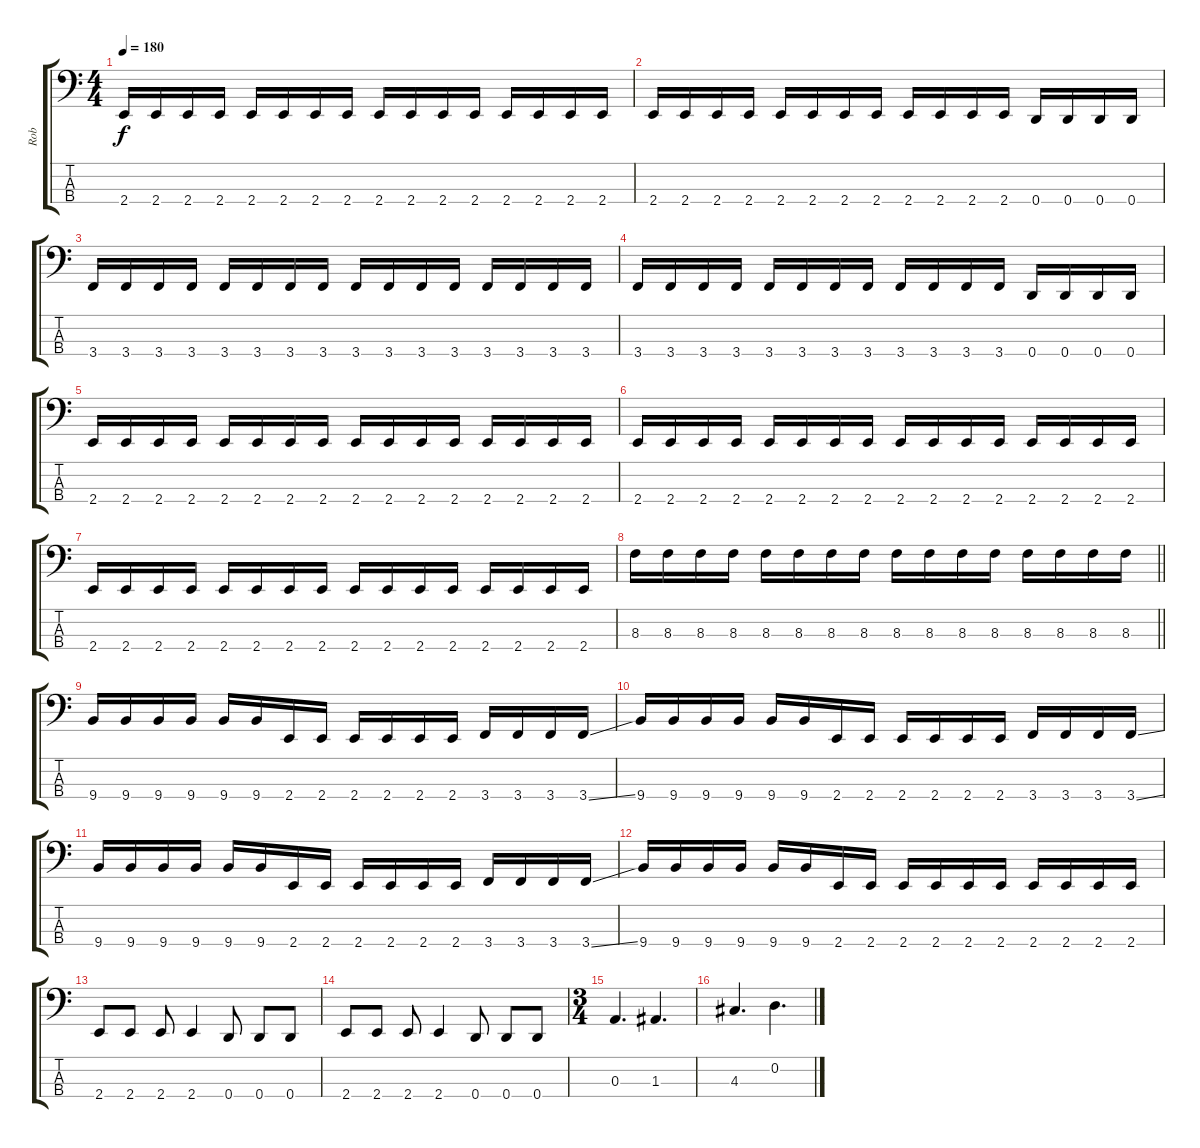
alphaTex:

\track ("Rob" "Rob") {instrument electricbasspick}
\staff {score tabs}
\tuning (G2 D2 A1 D1) {hide}
\ts (4 4)
\tempo 180
\clef f4
\ks c
2.4.16{dy f} 2.4.16 2.4.16 2.4.16 2.4.16 2.4.16 2.4.16 2.4.16 2.4.16 2.4.16 2.4.16 2.4.16 2.4.16 2.4.16 2.4.16 2.4.16 |
2.4.16 2.4.16 2.4.16 2.4.16 2.4.16 2.4.16 2.4.16 2.4.16 2.4.16 2.4.16 2.4.16 2.4.16 0.4.16 0.4.16 0.4.16 0.4.16 |
3.4.16 3.4.16 3.4.16 3.4.16 3.4.16 3.4.16 3.4.16 3.4.16 3.4.16 3.4.16 3.4.16 3.4.16 3.4.16 3.4.16 3.4.16 3.4.16 |
3.4.16 3.4.16 3.4.16 3.4.16 3.4.16 3.4.16 3.4.16 3.4.16 3.4.16 3.4.16 3.4.16 3.4.16 0.4.16 0.4.16 0.4.16 0.4.16 |
2.4.16 2.4.16 2.4.16 2.4.16 2.4.16 2.4.16 2.4.16 2.4.16 2.4.16 2.4.16 2.4.16 2.4.16 2.4.16 2.4.16 2.4.16 2.4.16 |
2.4.16 2.4.16 2.4.16 2.4.16 2.4.16 2.4.16 2.4.16 2.4.16 2.4.16 2.4.16 2.4.16 2.4.16 2.4.16 2.4.16 2.4.16 2.4.16 |
2.4.16 2.4.16 2.4.16 2.4.16 2.4.16 2.4.16 2.4.16 2.4.16 2.4.16 2.4.16 2.4.16 2.4.16 2.4.16 2.4.16 2.4.16 2.4.16 |
\barLineRight lightlight
8.3.16 8.3.16 8.3.16 8.3.16 8.3.16 8.3.16 8.3.16 8.3.16 8.3.16 8.3.16 8.3.16 8.3.16 8.3.16 8.3.16 8.3.16 8.3.16 |
\section ("" "")
9.4.16 9.4.16 9.4.16 9.4.16 9.4.16 9.4.16 2.4.16 2.4.16 2.4.16 2.4.16 2.4.16 2.4.16 3.4.16 3.4.16 3.4.16 3.4{ss}.16 |
9.4.16 9.4.16 9.4.16 9.4.16 9.4.16 9.4.16 2.4.16 2.4.16 2.4.16 2.4.16 2.4.16 2.4.16 3.4.16 3.4.16 3.4.16 3.4{ss}.16 |
9.4.16 9.4.16 9.4.16 9.4.16 9.4.16 9.4.16 2.4.16 2.4.16 2.4.16 2.4.16 2.4.16 2.4.16 3.4.16 3.4.16 3.4.16 3.4{ss}.16 |
9.4.16 9.4.16 9.4.16 9.4.16 9.4.16 9.4.16 2.4.16 2.4.16 2.4.16 2.4.16 2.4.16 2.4.16 2.4.16 2.4.16 2.4.16 2.4.16 |
2.4.8 2.4.8 2.4.8 2.4.4 0.4.8 0.4.8 0.4.8 |
2.4.8 2.4.8 2.4.8 2.4.4 0.4.8 0.4.8 0.4.8 |
\ts (3 4)
0.3.4{d} 1.3.4{d} |
4.3.4{d} 0.2.4{d}
